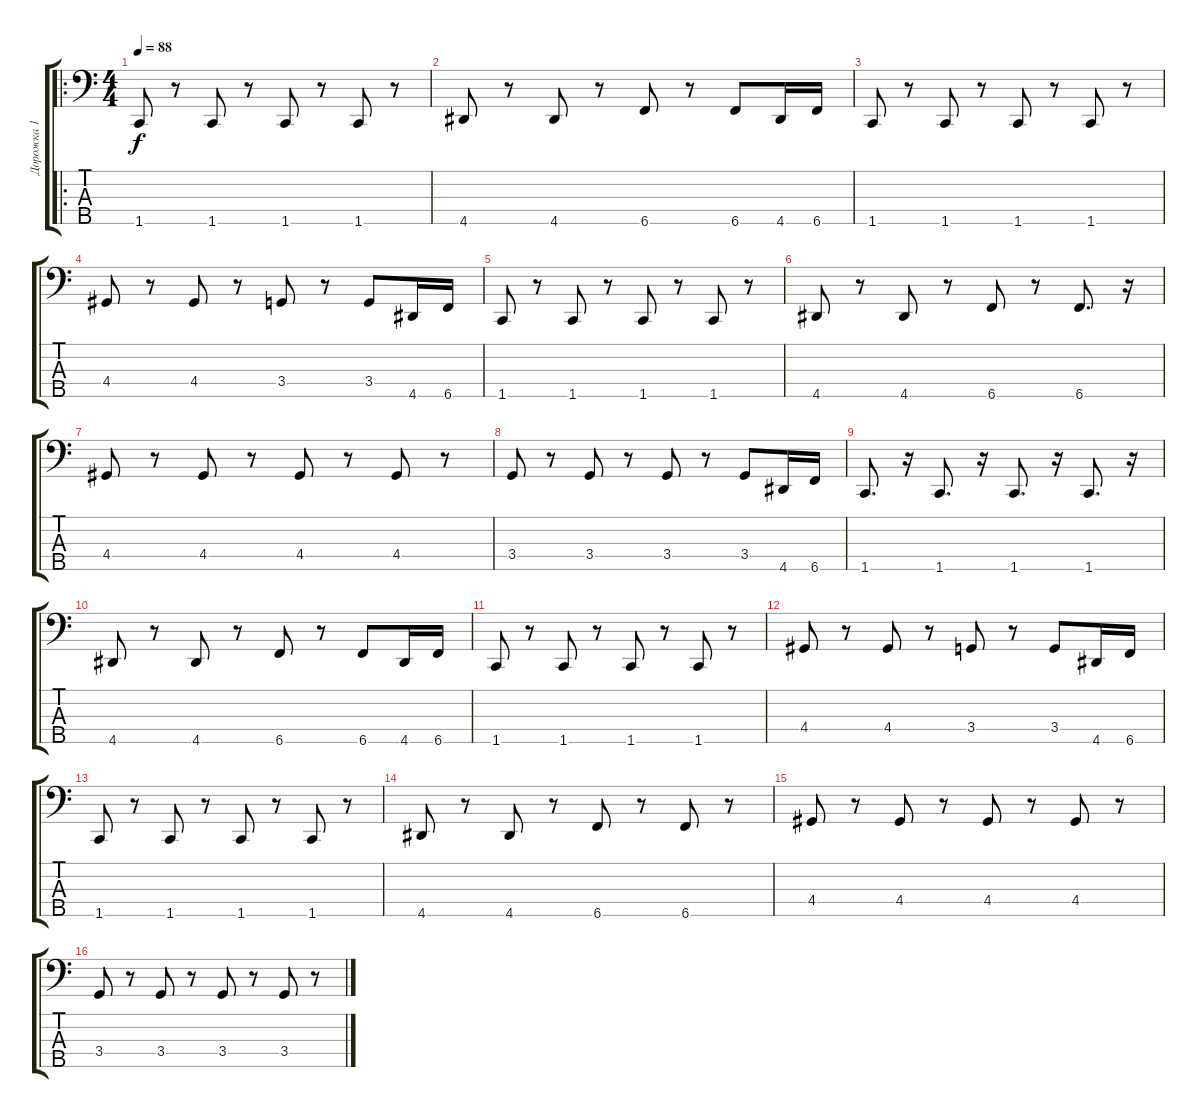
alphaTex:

\track ("Дорожка 1" "Дорожка 1") {instrument electricbassfinger}
\staff {score tabs}
\tuning (G2 D2 A1 E1 B0) {hide}
\ro
\ts (4 4)
\tempo 88
\clef f4
\ks c
1.5.8{txt "" dy f instrument electricbassfinger} r.8 1.5.8 r.8 1.5.8 r.8 1.5.8 r.8 |
4.5.8 r.8 4.5.8 r.8 6.5.8 r.8 6.5.8 4.5.16 6.5.16 |
1.5.8 r.8 1.5.8 r.8 1.5.8 r.8 1.5.8 r.8 |
4.4.8 r.8 4.4.8 r.8 3.4.8 r.8 3.4.8 4.5.16 6.5.16 |
1.5.8 r.8 1.5.8 r.8 1.5.8 r.8 1.5.8 r.8 |
4.5.8 r.8 4.5.8 r.8 6.5.8 r.8 6.5.8{d} r.16 |
4.4.8 r.8 4.4.8 r.8 4.4.8 r.8 4.4.8 r.8 |
3.4.8 r.8 3.4.8 r.8 3.4.8 r.8 3.4.8 4.5.16 6.5.16 |
1.5.8{d} r.16 1.5.8{d} r.16 1.5.8{d} r.16 1.5.8{d} r.16 |
4.5.8 r.8 4.5.8 r.8 6.5.8 r.8 6.5.8 4.5.16 6.5.16 |
1.5.8 r.8 1.5.8 r.8 1.5.8 r.8 1.5.8 r.8 |
4.4.8 r.8 4.4.8 r.8 3.4.8 r.8 3.4.8 4.5.16 6.5.16 |
1.5.8 r.8 1.5.8 r.8 1.5.8 r.8 1.5.8 r.8 |
4.5.8 r.8 4.5.8 r.8 6.5.8 r.8 6.5.8 r.8 |
4.4.8 r.8 4.4.8 r.8 4.4.8 r.8 4.4.8 r.8 |
3.4.8 r.8 3.4.8 r.8 3.4.8 r.8 3.4.8 r.8
